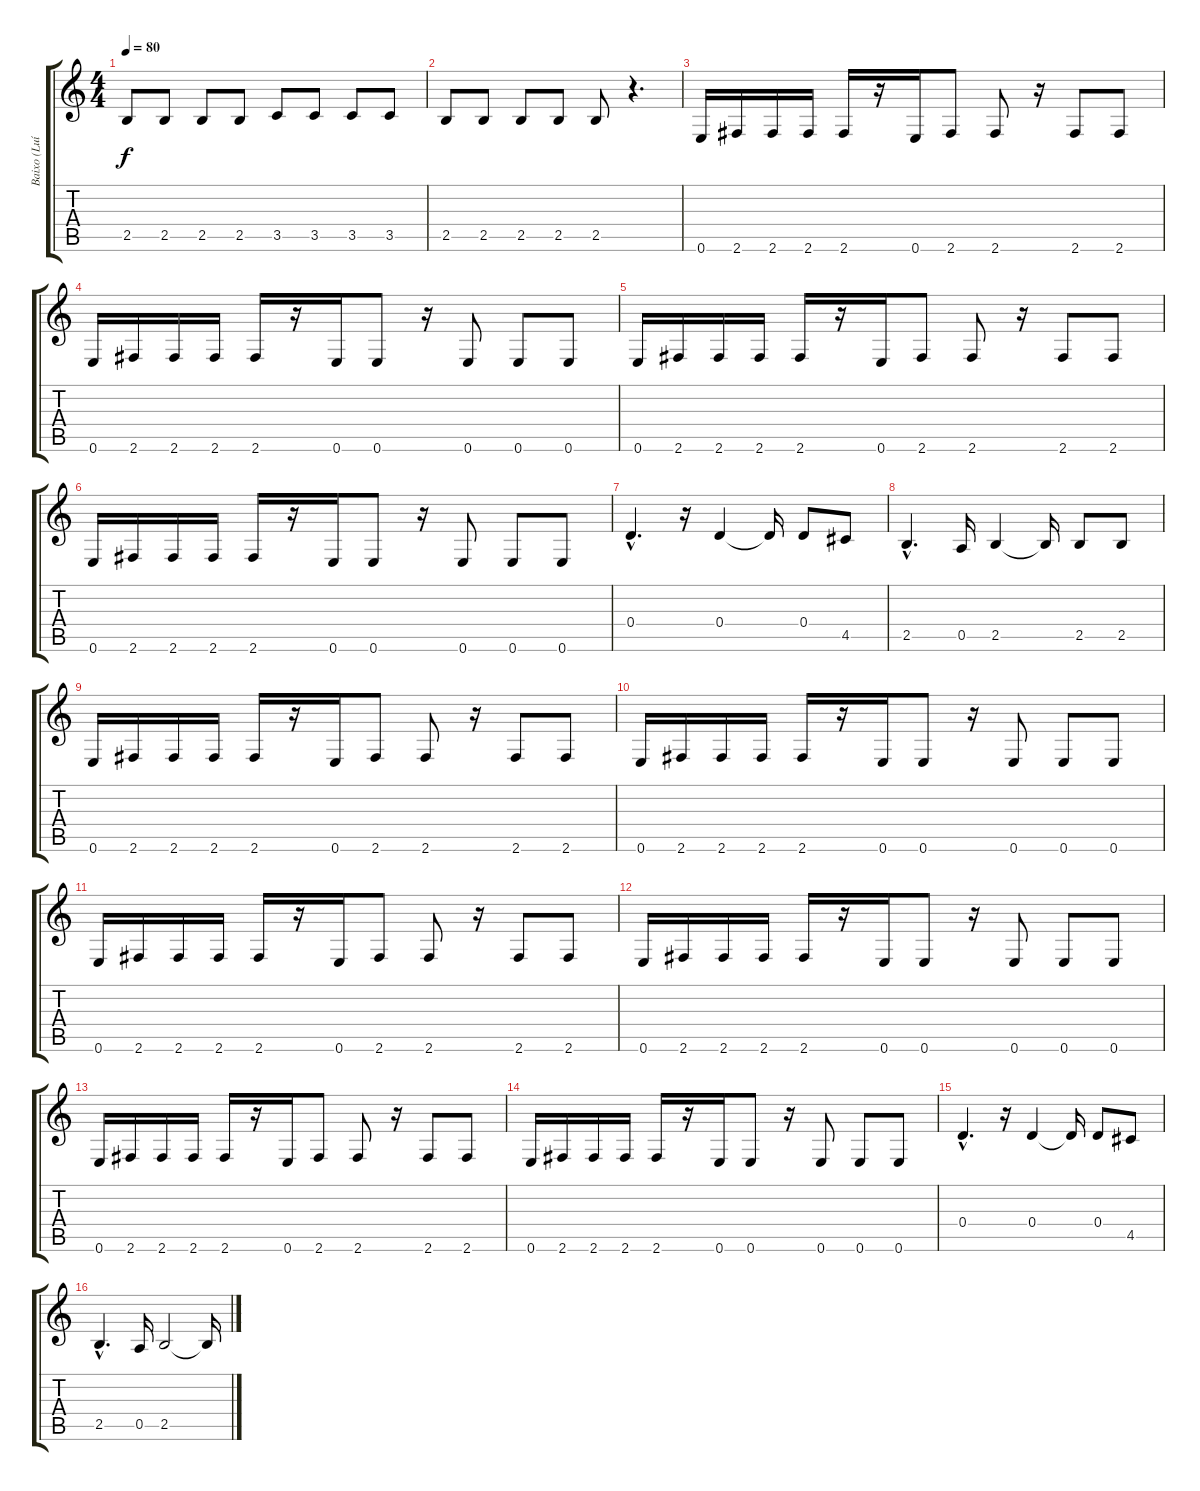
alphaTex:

\track ("Baixo (Luís Mariutti)" "Baixo (Luí") {instrument fretlessbass}
\staff {score tabs}
\tuning (E4 B3 G3 D3 A2 E2) {hide}
\ts (4 4)
\tempo 80
\clef g2
\ks c
2.5.8{dy f} 2.5.8 2.5.8 2.5.8 3.5.8 3.5.8 3.5.8 3.5.8 |
2.5.8 2.5.8 2.5.8 2.5.8 2.5.8 r.4{d} |
0.6.16 2.6.16 2.6.16 2.6.16 2.6.16 r.16 0.6.16 2.6.8 2.6.8 r.16 2.6.8 2.6.8 |
0.6.16 2.6.16 2.6.16 2.6.16 2.6.16 r.16 0.6.16 0.6.8 r.16 0.6.8 0.6.8 0.6.8 |
0.6.16 2.6.16 2.6.16 2.6.16 2.6.16 r.16 0.6.16 2.6.8 2.6.8 r.16 2.6.8 2.6.8 |
0.6.16 2.6.16 2.6.16 2.6.16 2.6.16 r.16 0.6.16 0.6.8 r.16 0.6.8 0.6.8 0.6.8 |
0.4{hac}.4{d} r.16 0.4.4 0.4{t}.16 0.4.8 4.5.8 |
2.5{hac}.4{d} 0.5.16 2.5.4 2.5{t}.16 2.5.8 2.5.8 |
0.6.16 2.6.16 2.6.16 2.6.16 2.6.16 r.16 0.6.16 2.6.8 2.6.8 r.16 2.6.8 2.6.8 |
0.6.16 2.6.16 2.6.16 2.6.16 2.6.16 r.16 0.6.16 0.6.8 r.16 0.6.8 0.6.8 0.6.8 |
0.6.16 2.6.16 2.6.16 2.6.16 2.6.16 r.16 0.6.16 2.6.8 2.6.8 r.16 2.6.8 2.6.8 |
0.6.16 2.6.16 2.6.16 2.6.16 2.6.16 r.16 0.6.16 0.6.8 r.16 0.6.8 0.6.8 0.6.8 |
0.6.16 2.6.16 2.6.16 2.6.16 2.6.16 r.16 0.6.16 2.6.8 2.6.8 r.16 2.6.8 2.6.8 |
0.6.16 2.6.16 2.6.16 2.6.16 2.6.16 r.16 0.6.16 0.6.8 r.16 0.6.8 0.6.8 0.6.8 |
0.4{hac}.4{d} r.16 0.4.4 0.4{t}.16 0.4.8 4.5.8 |
2.5{hac}.4{d} 0.5.16 2.5.2 2.5{t}.16
